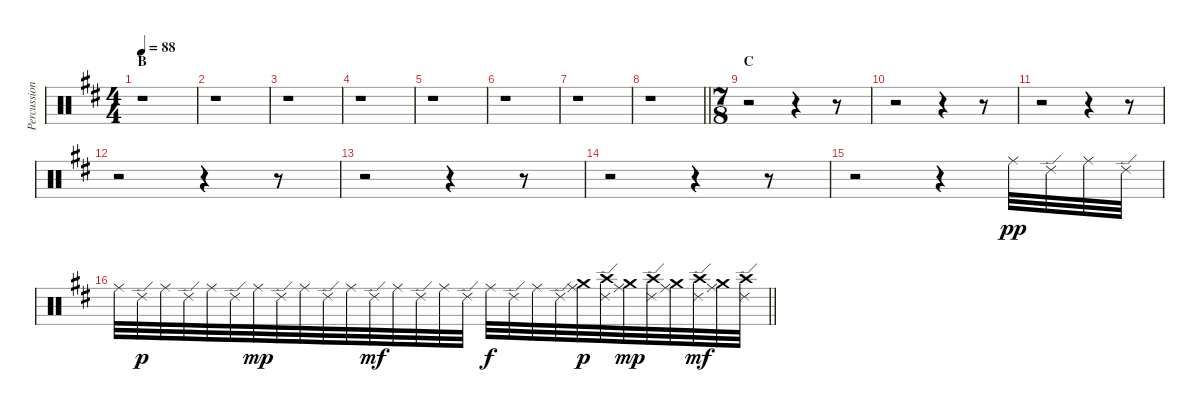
\track ("Percussion" "Percussion") {instrument percussion}
\staff {score}
\articulation defaults
\ts (4 4)
\section ("" "B")
\tempo 88
\clef neutral
\ks d
r.1{dy pp} |
r.1 |
r.1 |
r.1 |
r.1 |
r.1 |
r.1 |
\barLineRight lightlight
r.1 |
\ts (7 8)
\section ("" "C")
r.2 r.4 r.8 |
r.2 r.4 r.8 |
r.2 r.4 r.8 |
r.2 r.4 r.8 |
r.2 r.4 r.8 |
r.2 r.4 r.8 |
r.2 r.4 "Ride (middle)".32 "Ride (edge) 2".32 "Ride (middle)".32 "Ride (edge) 2".32 |
\barLineRight lightlight "Ride (middle)".32 "Ride (edge) 2".32{dy p} "Ride (middle)".32 "Ride (edge) 2".32 "Ride (middle)".32 "Ride (edge) 2".32 "Ride (middle)".32{dy mp} "Ride (edge) 2".32 "Ride (middle)".32 "Ride (edge) 2".32 "Ride (middle)".32 "Ride (edge) 2".32{dy mf} "Ride (middle)".32 "Ride (edge) 2".32 "Ride (middle)".32 "Ride (edge) 2".32 "Ride (middle)".32{dy f} "Ride (edge) 2".32 "Ride (middle)".32 "Ride (edge) 2".32
("Ride (middle)" "Crash medium (hit)").32{dy p} ("Ride (edge) 2" "Crash high (hit)").32 ("Ride (middle)" "Crash medium (hit)").32{dy mp} ("Ride (edge) 2" "Crash high (hit)").32 ("Ride (middle)" "Crash medium (hit)").32 ("Ride (edge) 2" "Crash high (hit)").32{dy mf} ("Ride (middle)" "Crash medium (hit)").32 ("Ride (edge) 2" "Crash high (hit)").32
